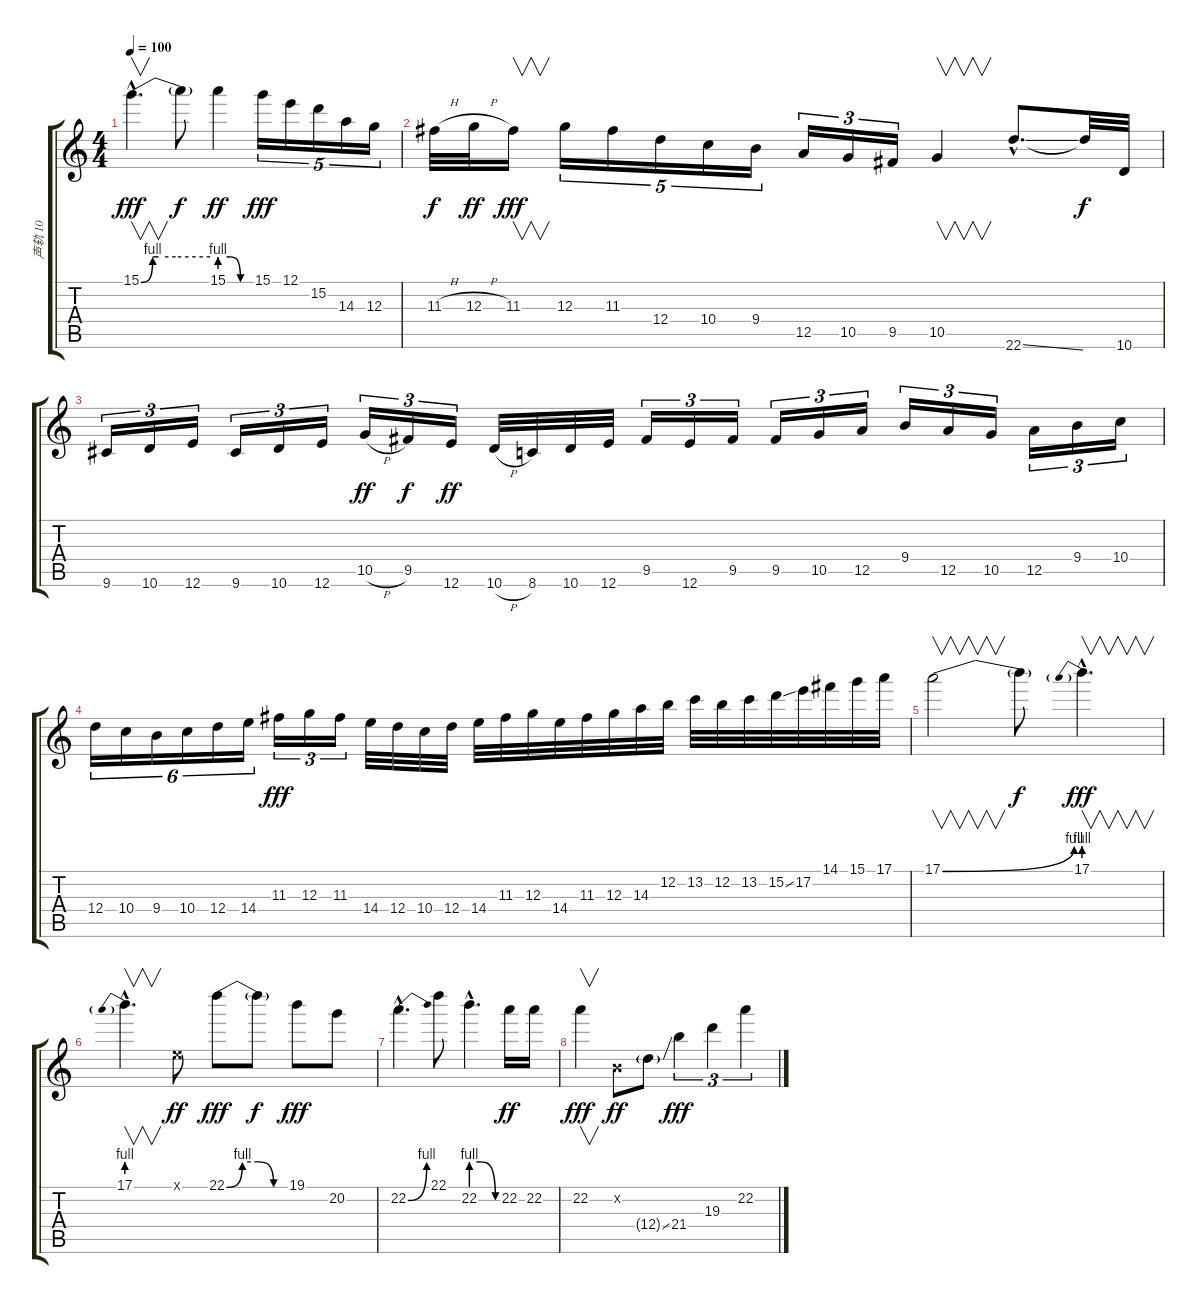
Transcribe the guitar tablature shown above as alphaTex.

\track ("声轨 10" "声轨 10") {instrument distortionguitar}
\staff {score tabs}
\tuning (E4 B3 G3 D3 A2 E2) {hide}
\ts (4 4)
\tempo 100
\clef g2
\ks c
15.1{be (custom 0 0 10 4 15 4 30 4 60 4) hac}.4{v d dy fff volume 16} 15.1{t}.8{dy f} 15.1{be (custom 0 4 20 4 40 0 60 0)}.4{dy ff} 15.1.16{tu (5 4) dy fff} 12.1.16{tu (5 4)} 15.2.16{tu (5 4)} 14.3.16{tu (5 4)} 12.3.16{tu (5 4)} |
11.3{h}.32{dy f} 12.3{h}.32{dy ff} 11.3.16{v dy fff} 12.3.16{tu (5 4)} 11.3.16{tu (5 4)} 12.4.16{tu (5 4)} 10.4.16{tu (5 4)} 9.4.16{tu (5 4)} 12.5.16{tu (3 2)} 10.5.16{tu (3 2)} 9.5.16{tu (3 2)} 10.5.4{v} 22.6{ss hac}.8{d} 22.6{t}.32{dy f} 10.6.32 |
9.6.16{tu (3 2)} 10.6.16{tu (3 2)} 12.6.16{tu (3 2)} 9.6.16{tu (3 2)} 10.6.16{tu (3 2)} 12.6.16{tu (3 2)} 10.5{h}.16{tu (3 2) dy ff} 9.5.16{tu (3 2) dy f} 12.6.16{tu (3 2) dy ff} 10.6{h}.32 8.6.32 10.6.32 12.6.32 9.5.16{tu (3 2)} 12.6.16{tu (3 2)} 9.5.16{tu (3 2)} 9.5.16{tu (3 2)} 10.5.16{tu (3 2)} 12.5.16{tu (3 2)} 9.4.16{tu (3 2)} 12.5.16{tu (3 2)} 10.5.16{tu (3 2)} 12.5.16{tu (3 2)} 9.4.16{tu (3 2)} 10.4.16{tu (3 2)} |
12.4.16{tu (6 4)} 10.4.16{tu (6 4)} 9.4.16{tu (6 4)} 10.4.16{tu (6 4)} 12.4.16{tu (6 4)} 14.4.16{tu (6 4)} 11.3.16{tu (3 2) dy fff} 12.3.16{tu (3 2)} 11.3.16{tu (3 2)} 14.4.32 12.4.32 10.4.32 12.4.32 14.4.32 11.3.32 12.3.32 14.4.32 11.3.32 12.3.32 14.3.32 12.2.32 13.2.32 12.2.32 13.2.32 15.2{ss}.32 17.2.32 14.1.32 15.1.32 17.1.32 |
17.1{be (bend 0 0 60 4)}.2{v} 17.1{t}.8{dy f} 17.1{be (prebend 0 4 60 4) hac}.4{v d dy fff} |
17.1{be (prebend 0 4 60 4) hac}.4{v d} 0.1{x}.8{dy ff} 22.1{be (custom 0 0 15 4 30 4 45 0 60 0)}.8{dy fff} 22.1{t}.8{dy f} 19.1.8{dy fff} 20.2.8 |
22.2{be (bend 0 0 60 4) hac}.4{d} 22.1.8 22.2{be (custom 0 4 20 4 55 0 60 0) hac}.4{d} 22.2.16{dy ff} 22.2.16 |
22.2.4{v dy fff} 0.2{x}.8{dy ff} 12.4{ss g}.8 21.4.4{tu (3 2) dy fff} 19.3.4{tu (3 2)} 22.2.4{tu (3 2)}
